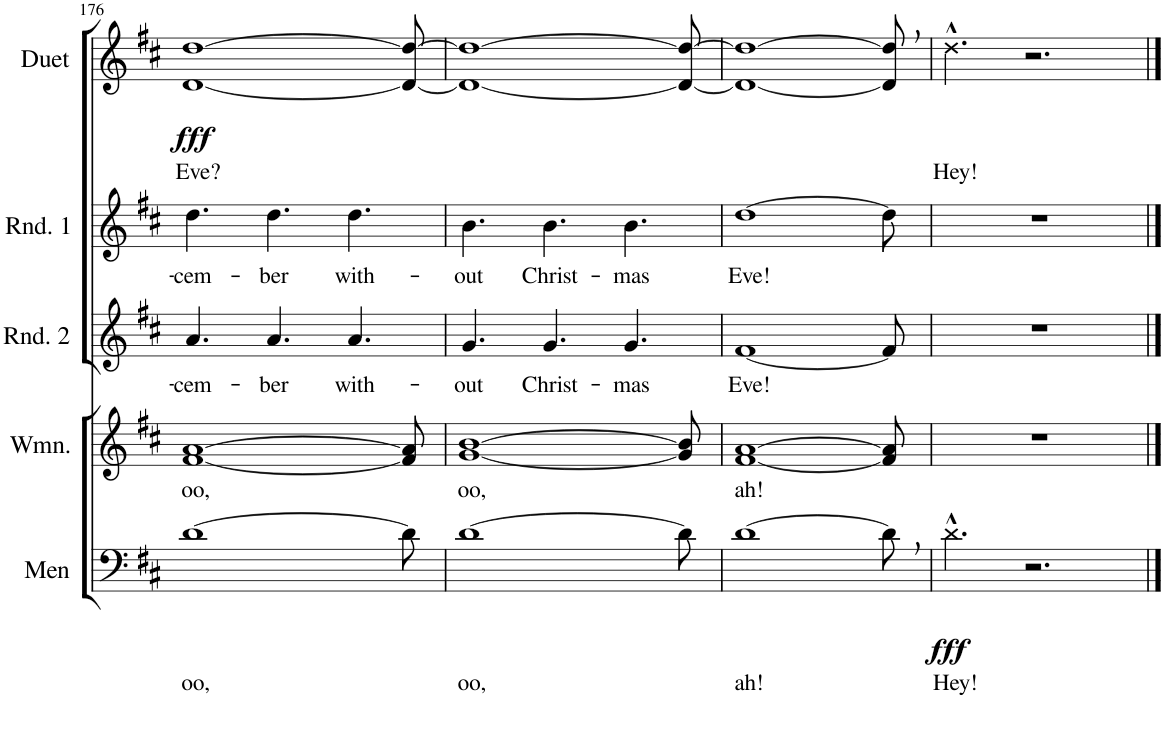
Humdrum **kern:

**kern	**text	**dynam	**kern	**text	**kern	**text	**kern	**text	**kern	**text	**dynam
*part5	*part5	*part5	*part4	*part4	*part3	*part3	*part2	*part2	*part1	*part1	*part1
*staff5	*staff5	*staff5	*staff4	*staff4	*staff3	*staff3	*staff2	*staff2	*staff1	*staff1	*staff1
*I"Men	*	*	*I"Women	*	*I"Round 2	*	*I"Round 1	*	*I"Duet	*	*
*I'Men	*	*	*I'Wmn.	*	*I'Rnd. 2	*	*I'Rnd. 1	*	*I'Duet	*	*
!!LO:PB:g=z
*clefF4	*	*	*clefG2	*	*clefG2	*	*clefG2	*	*clefG2	*	*
*k[f#c#]	*	*	*k[f#c#]	*	*k[f#c#]	*	*k[f#c#]	*	*k[f#c#]	*	*
*M9/8	*	*	*M9/8	*	*M9/8	*	*M9/8	*	*M9/8	*	*
=176	=176	=176	=176	=176	=176	=176	=176	=176	=176	=176	=176
!	!LO:LY:b	!	!	!LO:LY:b	!	!LO:LY:b	!	!LO:LY:b	!	!LO:LY:b	!LO:DY:b
[1d	oo,	.	[1f# [1a	oo,	4.a/	-cem-	4.dd\	-cem-	[1d [1dd	Eve?	fff
!	!	!	!	!	!	!LO:LY:b	!	!LO:LY:b	!	!	!
.	.	.	.	.	4.a/	-ber	4.dd\	-ber	.	.	.
!	!	!	!	!	!	!LO:LY:b	!	!LO:LY:b	!	!	!
.	.	.	.	.	4.a/	with-	4.dd\	with-	.	.	.
8d\]	.	.	8f#/] 8a/]	.	.	.	.	.	8d/_ 8dd/_	.	.
=177	=177	=177	=177	=177	=177	=177	=177	=177	=177	=177	=177
!	!LO:LY:b	!	!	!LO:LY:b	!	!LO:LY:b	!	!LO:LY:b	!	!	!
[1d	oo,	.	[1g [1b	oo,	4.g/	-out	4.b\	-out	1d_ 1dd_	.	.
!	!	!	!	!	!	!LO:LY:b	!	!LO:LY:b	!	!	!
.	.	.	.	.	4.g/	Christ-	4.b\	Christ-	.	.	.
!	!	!	!	!	!	!LO:LY:b	!	!LO:LY:b	!	!	!
.	.	.	.	.	4.g/	-mas	4.b\	-mas	.	.	.
8d\]	.	.	8g/] 8b/]	.	.	.	.	.	8d/_ 8dd/_	.	.
=178	=178	=178	=178	=178	=178	=178	=178	=178	=178	=178	=178
!	!LO:LY:b	!	!	!LO:LY:b	!	!LO:LY:b	!	!LO:LY:b	!	!	!
[1d	ah!	.	[1f# [1a	ah!	[1f#	Eve!	[1dd	Eve!	1d_ 1dd_	.	.
8d,\]	.	.	8f#/] 8a/]	.	8f#/]	.	8dd\]	.	8d/], 8dd/],	.	.
=179	=179	=179	=179	=179	=179	=179	=179	=179	=179	=179	=179
!	!LO:LY:b	!LO:DY:b	!	!	!	!	!	!	!	!LO:LY:b	!
4.d^^\	Hey!	fff	8%9r	.	8%9r	.	8%9r	.	4.dd^^\	Hey!	.
2.r	.	.	.	.	.	.	.	.	2.r	.	.
==	==	==	==	==	==	==	==	==	==	==	==
*-	*-	*-	*-	*-	*-	*-	*-	*-	*-	*-	*-
